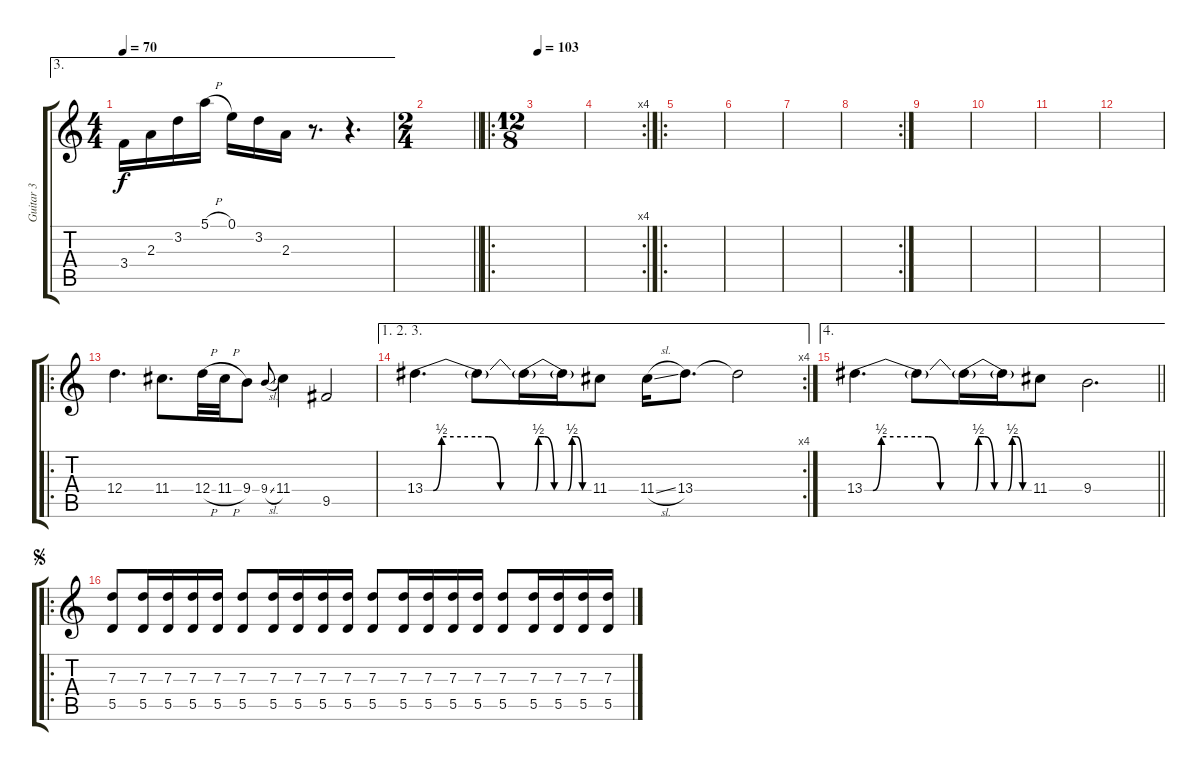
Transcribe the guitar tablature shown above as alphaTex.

\track ("Guitar 3" "Guitar 3") {instrument distortionguitar}
\staff {score tabs}
\tuning (E4 B3 G3 D3 A2 E2) {hide}
\ae 3
\ts (4 4)
\tempo 70
\clef g2
\ks c
3.4.16{dy f} 2.3.16 3.2.16 5.1{h}.16 0.1.16 3.2.16 2.3.16 r.8{d} r.4{d} |
\ts (2 4)
\barLineRight lightlight
|
\ro
\ts (12 8)
\tempo 103
|
\rc 4
|
\ro
|
|
|
\rc 2
|
|
|
|
|
\ro
12.4.4{d} 11.4.8{d} 12.4{h}.32 11.4{h}.32 9.4.8 9.4{sl}.8{gr onbeat} 11.4.4 9.5.2 |
\ae (1 2 3)
\rc 4
13.4{be (custom 0 0 5 0 10 2 30 2 38 2 45 0 60 0)}.4{d} 13.4{t}.8 13.4{be (custom 0 0 15 0 20 2 30 2 45 0 60 0) t}.16 13.4{be (custom 0 0 10 0 20 2 30 2 45 0 60 0) t}.16 11.4.8 11.4{sl}.16 13.4.8{d} 13.4{t}.2 |
\ae 4
\barLineRight lightlight
13.4{be (custom 0 0 5 0 10 2 30 2 38 2 45 0 60 0)}.4{d} 13.4{t}.8 13.4{be (custom 0 0 15 0 20 2 30 2 45 0 60 0) t}.16 13.4{be (custom 0 0 10 0 20 2 30 2 45 0 60 0) t}.16 11.4.8 9.4.2{d} |
\ro
\jump segno
(7.3 5.5).8 (7.3 5.5).16 (7.3 5.5).16 (7.3 5.5).16 (7.3 5.5).16 (7.3 5.5).8 (7.3 5.5).16 (7.3 5.5).16 (7.3 5.5).16 (7.3 5.5).16 (7.3 5.5).8 (7.3 5.5).16 (7.3 5.5).16 (7.3 5.5).16 (7.3 5.5).16 (7.3 5.5).8 (7.3 5.5).16 (7.3 5.5).16 (7.3 5.5).16 (7.3 5.5).16
